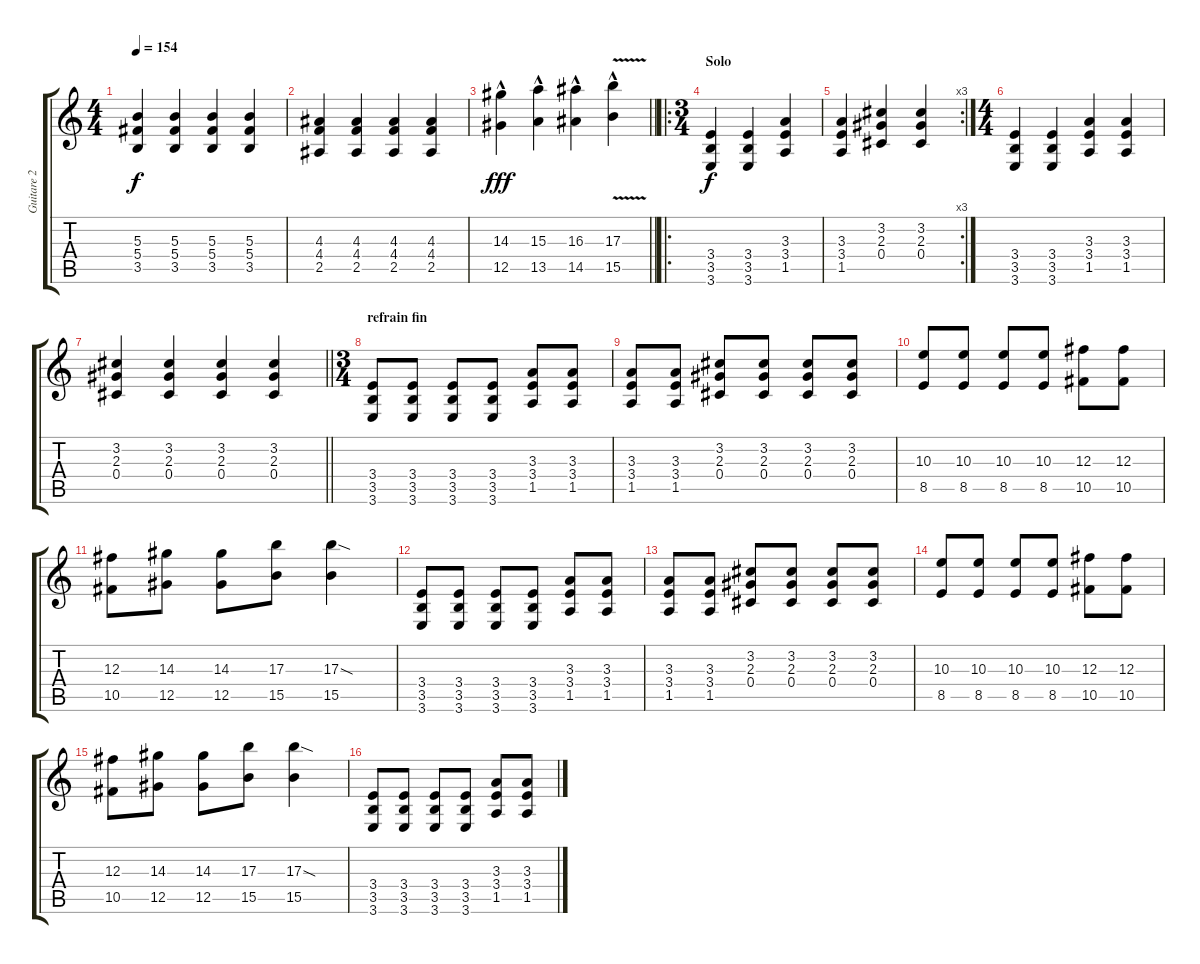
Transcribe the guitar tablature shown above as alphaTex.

\track ("Guitare 2" "Guitare 2") {instrument overdrivenguitar}
\staff {score tabs}
\tuning (Eb4 Bb3 Gb3 Db3 Ab2 Db2) {hide}
\ts (4 4)
\tempo 154
\clef g2
\ks c
(5.3 5.4 3.5).4{dy f} (5.3 5.4 3.5).4 (5.3 5.4 3.5).4 (5.3 5.4 3.5).4 |
(4.3 4.4 2.5).4 (4.3 4.4 2.5).4 (4.3 4.4 2.5).4 (4.3 4.4 2.5).4 |
\barLineRight lightlight
(14.3{hac} 12.5).4{dy fff} (15.3{hac} 13.5).4 (16.3{hac} 14.5).4 (17.3{v hac} 15.5).4 |
\ro
\ts (3 4)
\section ("" "Solo")
(3.4 3.5 3.6).4{dy f volume 10} (3.4 3.5 3.6).4 (3.3 3.4 1.5).4 |
\rc 3
(3.3 3.4 1.5).4 (3.2 2.3 0.4).4 (3.2 2.3 0.4).4 |
\ts (4 4)
(3.4 3.5 3.6).4 (3.4 3.5 3.6).4 (3.3 3.4 1.5).4 (3.3 3.4 1.5).4 |
\barLineRight lightlight
(3.2 2.3 0.4).4 (3.2 2.3 0.4).4 (3.2 2.3 0.4).4 (3.2 2.3 0.4).4 |
\ts (3 4)
\section ("" "refrain fin")
(3.4 3.5 3.6).8{volume 12 balance 6} (3.4 3.5 3.6).8 (3.4 3.5 3.6).8 (3.4 3.5 3.6).8 (3.3 3.4 1.5).8 (3.3 3.4 1.5).8 |
(3.3 3.4 1.5).8 (3.3 3.4 1.5).8 (3.2 2.3 0.4).8 (3.2 2.3 0.4).8 (3.2 2.3 0.4).8 (3.2 2.3 0.4).8 |
(10.3 8.5).8 (10.3 8.5).8 (10.3 8.5).8 (10.3 8.5).8 (12.3 10.5).8 (12.3 10.5).8 |
(12.3 10.5).8 (14.3 12.5).8 (14.3 12.5).8 (17.3 15.5).8 (17.3{sod} 15.5).4 |
(3.4 3.5 3.6).8 (3.4 3.5 3.6).8 (3.4 3.5 3.6).8 (3.4 3.5 3.6).8 (3.3 3.4 1.5).8 (3.3 3.4 1.5).8 |
(3.3 3.4 1.5).8 (3.3 3.4 1.5).8 (3.2 2.3 0.4).8 (3.2 2.3 0.4).8 (3.2 2.3 0.4).8 (3.2 2.3 0.4).8 |
(10.3 8.5).8 (10.3 8.5).8 (10.3 8.5).8 (10.3 8.5).8 (12.3 10.5).8 (12.3 10.5).8 |
(12.3 10.5).8 (14.3 12.5).8 (14.3 12.5).8 (17.3 15.5).8 (17.3{sod} 15.5).4 |
(3.4 3.5 3.6).8 (3.4 3.5 3.6).8 (3.4 3.5 3.6).8 (3.4 3.5 3.6).8 (3.3 3.4 1.5).8 (3.3 3.4 1.5).8
